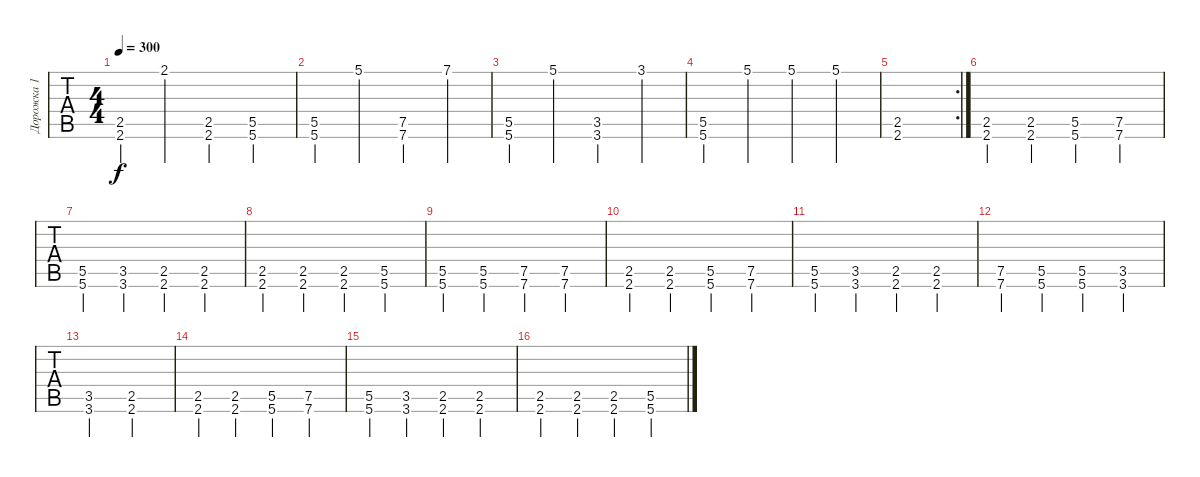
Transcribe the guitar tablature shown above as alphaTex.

\track ("Дорожка 1" "Дорожка 1") {instrument distortionguitar}
\staff {tabs}
\tuning (E4 B3 G3 D3 A2 E2) {hide}
\ts (4 4)
\tempo 300
\clef g2
\ks c
(2.5 2.6).4{dy f} 2.1.4 (2.5 2.6).4 (5.5 5.6).4 |
(5.5 5.6).4 5.1.4 (7.5 7.6).4 7.1.4 |
(5.5 5.6).4 5.1.4 (3.5 3.6).4 3.1.4 |
(5.5 5.6).4 5.1.4 5.1.4 5.1.4 |
\rc 2
(2.5 2.6).1 |
(2.5 2.6).4 (2.5 2.6).4 (5.5 5.6).4 (7.5 7.6).4 |
(5.5 5.6).4 (3.5 3.6).4 (2.5 2.6).4 (2.5 2.6).4 |
(2.5 2.6).4 (2.5 2.6).4 (2.5 2.6).4 (5.5 5.6).4 |
(5.5 5.6).4 (5.5 5.6).4 (7.5 7.6).4 (7.5 7.6).4 |
(2.5 2.6).4 (2.5 2.6).4 (5.5 5.6).4 (7.5 7.6).4 |
(5.5 5.6).4 (3.5 3.6).4 (2.5 2.6).4 (2.5 2.6).4 |
(7.5 7.6).4 (5.5 5.6).4 (5.5 5.6).4 (3.5 3.6).4 |
(3.5 3.6).2 (2.5 2.6).2 |
(2.5 2.6).4 (2.5 2.6).4 (5.5 5.6).4 (7.5 7.6).4 |
(5.5 5.6).4 (3.5 3.6).4 (2.5 2.6).4 (2.5 2.6).4 |
(2.5 2.6).4 (2.5 2.6).4 (2.5 2.6).4 (5.5 5.6).4
